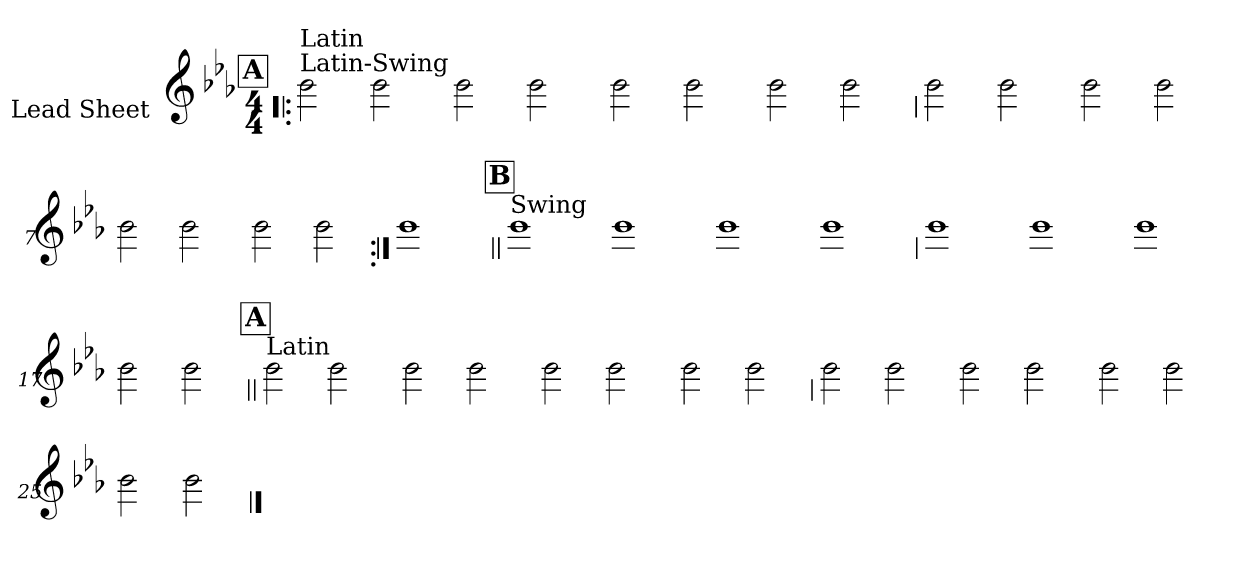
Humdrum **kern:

**kern
*part1
*staff1
*I"Lead Sheet
*stria0
*clefG2
*k[b-e-a-]
*E-:
*M4/4
!!LO:REH:place=s1:a:t=A
=1!|:
!LO:TX:a:t=Latin-Swing
!LO:TX:a:t=Latin
2b-
2b-
=2-
2b-
2b-
=3-
2b-
2b-
=4-
2b-
2b-
!!LO:LB:g=z
=5
2b-
2b-
=6-
2b-
2b-
=7-
2b-
2b-
=8-
2b-
2b-
!!LO:LB:g=z
=9:|!
1b-
!!LO:LB:g=z
!!LO:REH:place=s1:a:t=B
=10||
!LO:TX:a:t=Swing
1b-
=11-
1b-
=12-
1b-
=13-
1b-
!!LO:LB:g=z
=14
1b-
=15-
1b-
=16-
1b-
=17-
2b-
2b-
!!LO:LB:g=z
!!LO:REH:place=s1:a:t=A
=18||
!LO:TX:a:t=Latin
2b-
2b-
=19-
2b-
2b-
=20-
2b-
2b-
=21-
2b-
2b-
!!LO:LB:g=z
=22
2b-
2b-
=23-
2b-
2b-
=24-
2b-
2b-
=25-
2b-
2b-
==
*-
